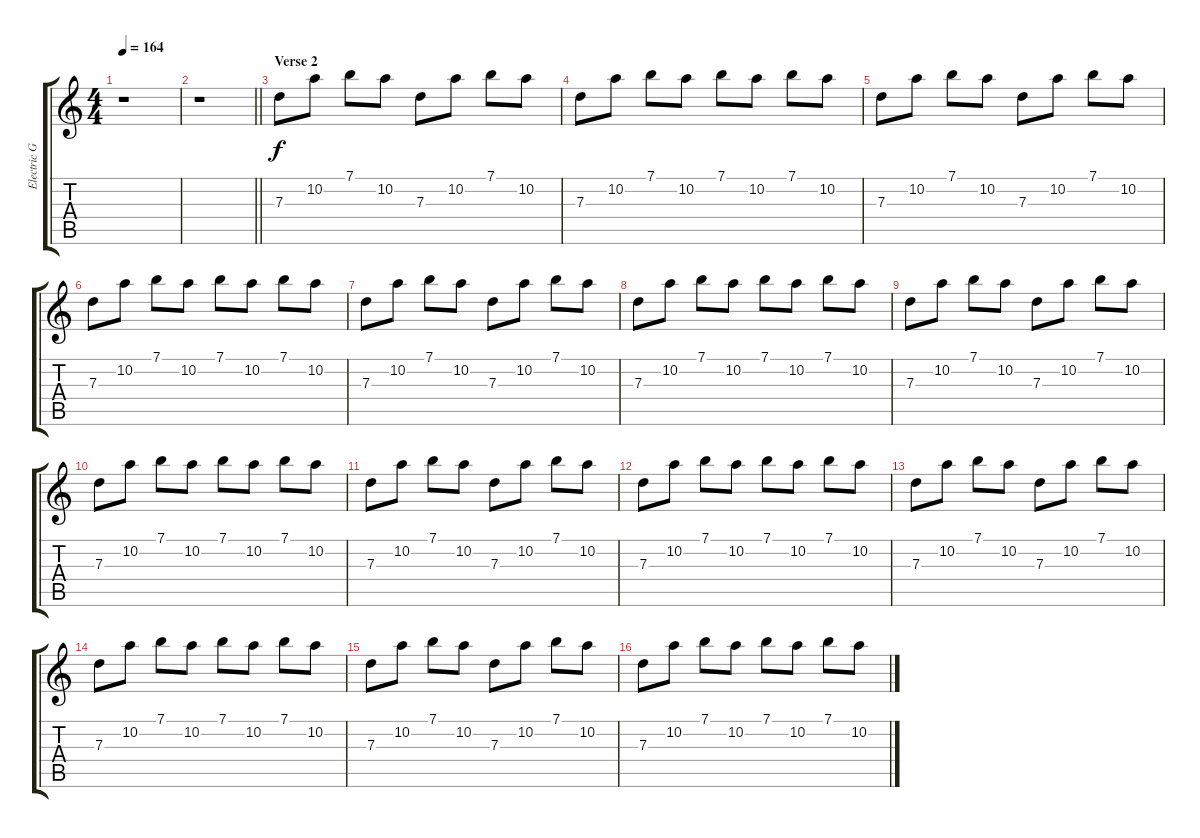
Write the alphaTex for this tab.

\track ("Electric Guitar" "Electric G") {instrument distortionguitar}
\staff {score tabs}
\tuning (E4 B3 G3 D3 A2 D2) {hide}
\ts (4 4)
\tempo 164
\clef g2
\ks c
r.1{dy f} |
\barLineRight lightlight
r.1 |
\section ("" "Verse 2")
7.3.8 10.2.8 7.1.8 10.2.8 7.3.8 10.2.8 7.1.8 10.2.8 |
7.3.8 10.2.8 7.1.8 10.2.8 7.1.8 10.2.8 7.1.8 10.2.8 |
7.3.8 10.2.8 7.1.8 10.2.8 7.3.8 10.2.8 7.1.8 10.2.8 |
7.3.8 10.2.8 7.1.8 10.2.8 7.1.8 10.2.8 7.1.8 10.2.8 |
7.3.8 10.2.8 7.1.8 10.2.8 7.3.8 10.2.8 7.1.8 10.2.8 |
7.3.8 10.2.8 7.1.8 10.2.8 7.1.8 10.2.8 7.1.8 10.2.8 |
7.3.8 10.2.8 7.1.8 10.2.8 7.3.8 10.2.8 7.1.8 10.2.8 |
7.3.8 10.2.8 7.1.8 10.2.8 7.1.8 10.2.8 7.1.8 10.2.8 |
7.3.8 10.2.8 7.1.8 10.2.8 7.3.8 10.2.8 7.1.8 10.2.8 |
7.3.8 10.2.8 7.1.8 10.2.8 7.1.8 10.2.8 7.1.8 10.2.8 |
7.3.8 10.2.8 7.1.8 10.2.8 7.3.8 10.2.8 7.1.8 10.2.8 |
7.3.8 10.2.8 7.1.8 10.2.8 7.1.8 10.2.8 7.1.8 10.2.8 |
7.3.8 10.2.8 7.1.8 10.2.8 7.3.8 10.2.8 7.1.8 10.2.8 |
7.3.8 10.2.8 7.1.8 10.2.8 7.1.8 10.2.8 7.1.8 10.2.8
